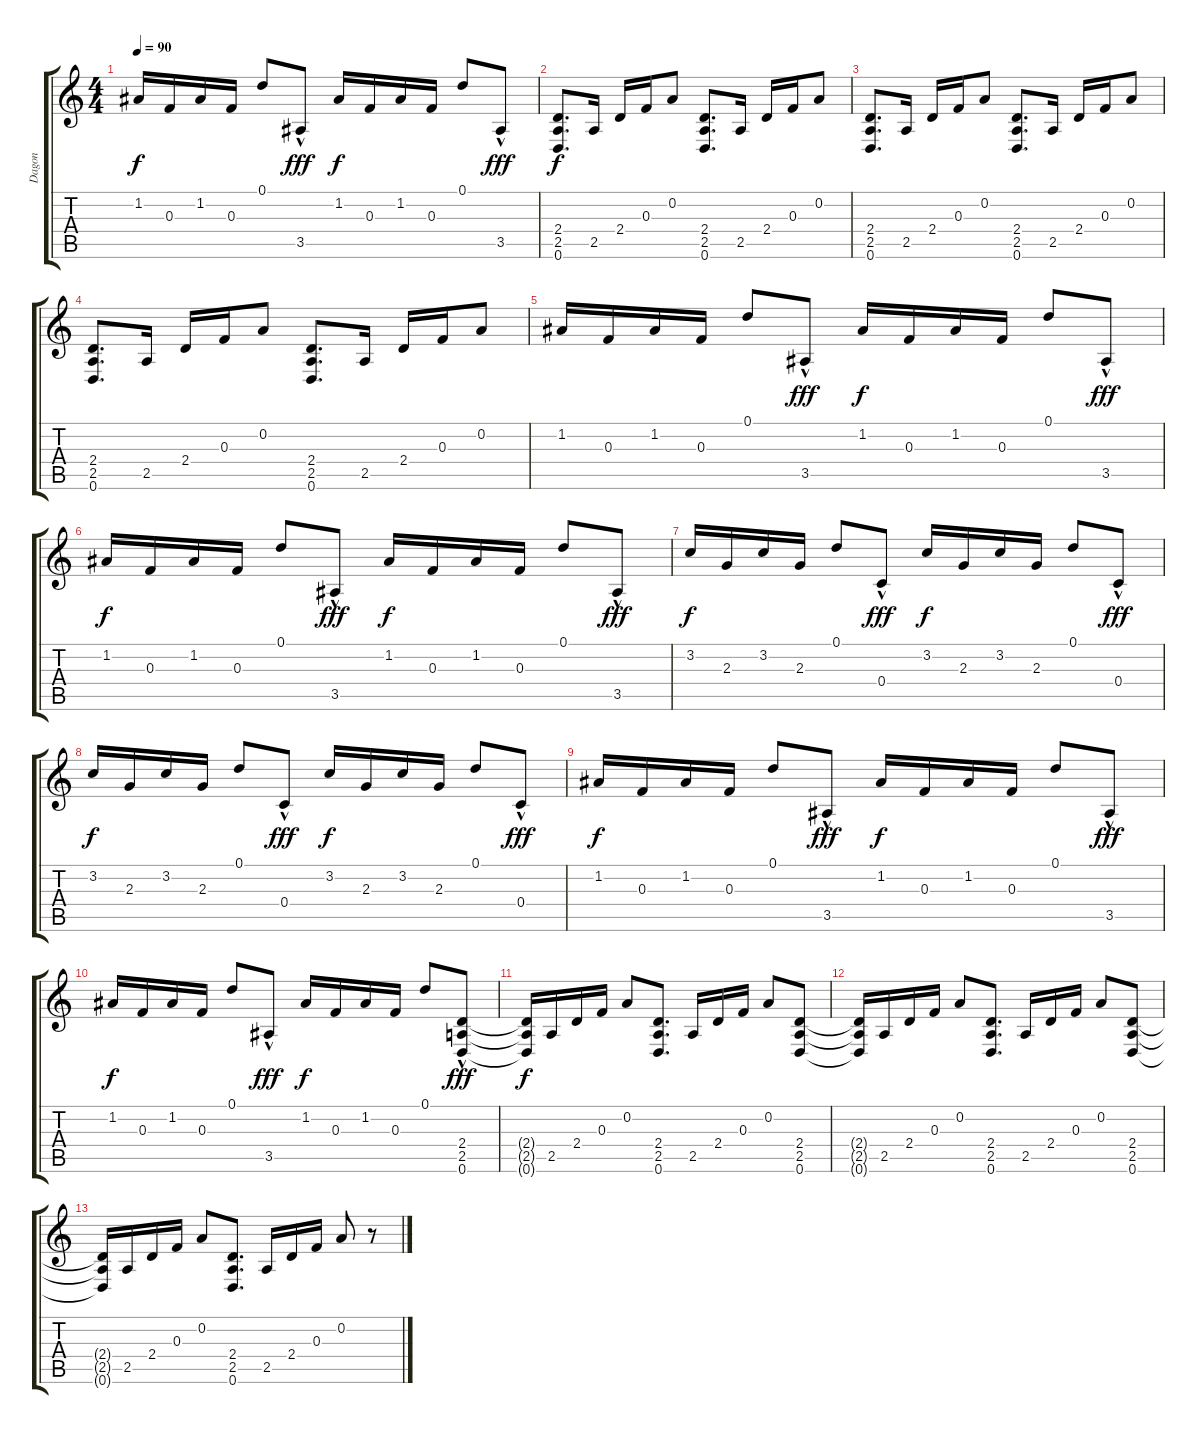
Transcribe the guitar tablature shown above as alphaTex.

\track ("Dagon" "Dagon") {instrument distortionguitar}
\staff {score tabs}
\tuning (D4 A3 F3 C3 G2 D2) {hide}
\ts (4 4)
\tempo 90
\clef g2
\ks c
1.2.16{dy f} 0.3.16 1.2.16 0.3.16 0.1.8 3.5{hac}.8{dy fff} 1.2.16{dy f} 0.3.16 1.2.16 0.3.16 0.1.8 3.5{hac}.8{dy fff} |
(2.4 2.5 0.6).8{d dy f} 2.5.16 2.4.16 0.3.16 0.2.8 (2.4 2.5 0.6).8{d} 2.5.16 2.4.16 0.3.16 0.2.8 |
(2.4 2.5 0.6).8{d} 2.5.16 2.4.16 0.3.16 0.2.8 (2.4 2.5 0.6).8{d} 2.5.16 2.4.16 0.3.16 0.2.8 |
(2.4 2.5 0.6).8{d} 2.5.16 2.4.16 0.3.16 0.2.8 (2.4 2.5 0.6).8{d} 2.5.16 2.4.16 0.3.16 0.2.8 |
1.2.16 0.3.16 1.2.16 0.3.16 0.1.8 3.5{hac}.8{dy fff} 1.2.16{dy f} 0.3.16 1.2.16 0.3.16 0.1.8 3.5{hac}.8{dy fff} |
1.2.16{dy f} 0.3.16 1.2.16 0.3.16 0.1.8 3.5{hac}.8{dy fff} 1.2.16{dy f} 0.3.16 1.2.16 0.3.16 0.1.8 3.5{hac}.8{dy fff} |
3.2.16{dy f} 2.3.16 3.2.16 2.3.16 0.1.8 0.4{hac}.8{dy fff} 3.2.16{dy f} 2.3.16 3.2.16 2.3.16 0.1.8 0.4{hac}.8{dy fff} |
3.2.16{dy f} 2.3.16 3.2.16 2.3.16 0.1.8 0.4{hac}.8{dy fff} 3.2.16{dy f} 2.3.16 3.2.16 2.3.16 0.1.8 0.4{hac}.8{dy fff} |
1.2.16{dy f} 0.3.16 1.2.16 0.3.16 0.1.8 3.5{hac}.8{dy fff} 1.2.16{dy f} 0.3.16 1.2.16 0.3.16 0.1.8 3.5{hac}.8{dy fff} |
1.2.16{dy f} 0.3.16 1.2.16 0.3.16 0.1.8 3.5{hac}.8{dy fff} 1.2.16{dy f} 0.3.16 1.2.16 0.3.16 0.1.8 (2.4 2.5{hac} 0.6).8{dy fff volume 0} |
(2.4{t} 2.5{t} 0.6{t}).16{dy f} 2.5.16 2.4.16 0.3.16 0.2.8 (2.4 2.5 0.6).8{d} 2.5.16 2.4.16 0.3.16 0.2.8 (2.4 2.5 0.6).8 |
(2.4{t} 2.5{t} 0.6{t}).16 2.5.16 2.4.16 0.3.16 0.2.8 (2.4 2.5 0.6).8{d} 2.5.16 2.4.16 0.3.16 0.2.8 (2.4 2.5 0.6).8 |
(2.4{t} 2.5{t} 0.6{t}).16 2.5.16 2.4.16 0.3.16 0.2.8 (2.4 2.5 0.6).8{d} 2.5.16 2.4.16 0.3.16 0.2.8 r.8
